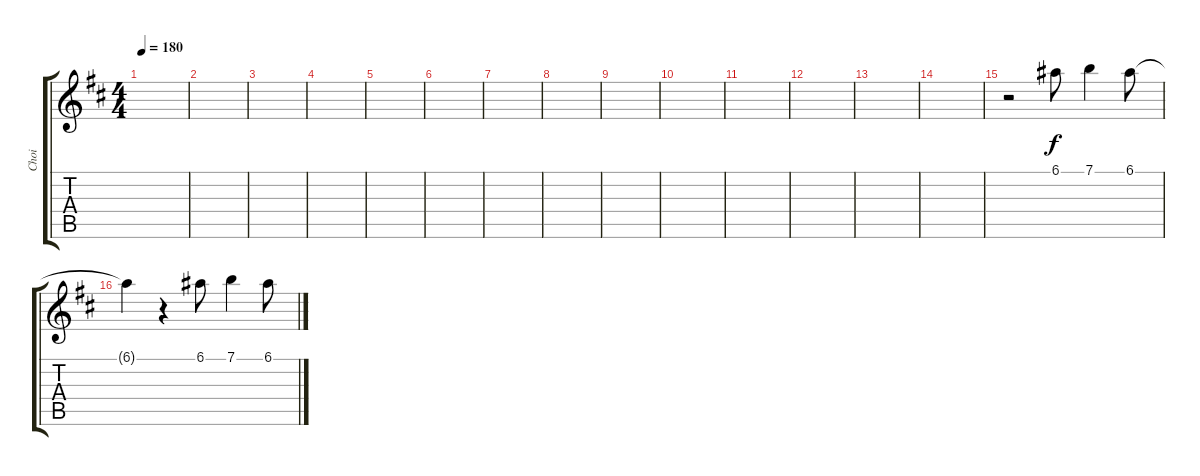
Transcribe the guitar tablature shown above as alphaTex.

\track ("Choi" "Choi") {instrument electricguitarclean}
\staff {score tabs}
\tuning (E4 B3 G3 D3 A2 E2) {hide}
\ts (4 4)
\tempo 180
\clef g2
\ks d
|
|
|
|
|
|
|
|
|
|
|
|
|
|
r.2 6.1.8 7.1.4 6.1.8 |
6.1{t}.4 r.4 6.1.8 7.1.4 6.1.8
